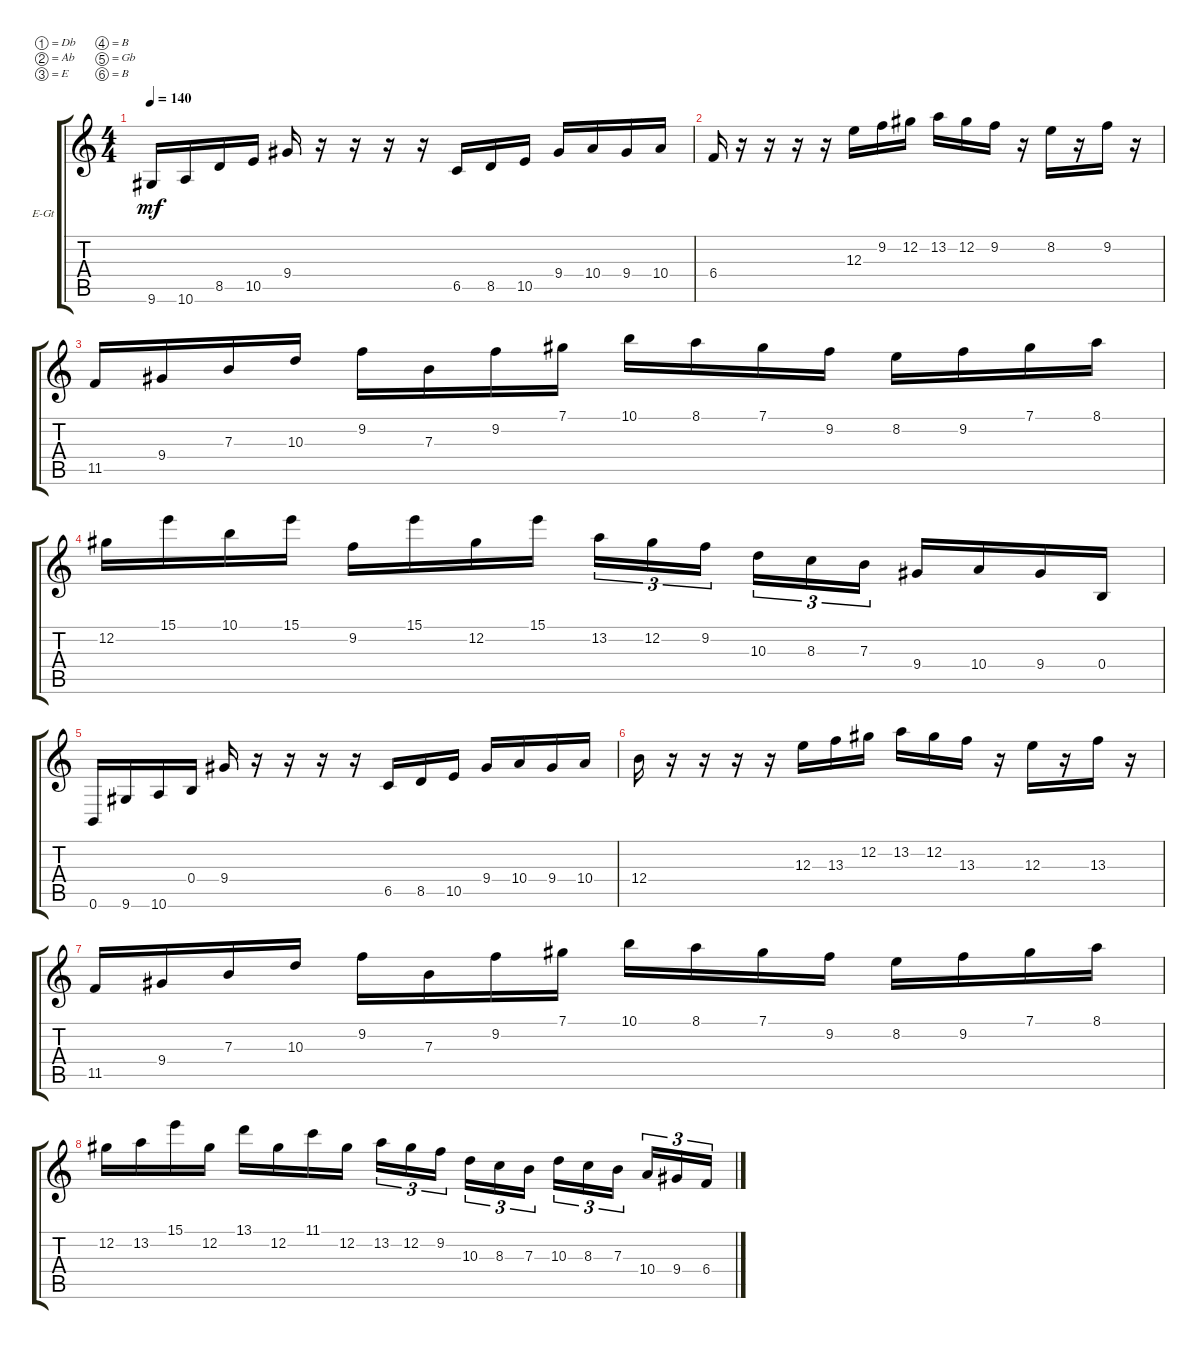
\defaultSystemsLayout 4
\bracketExtendMode groupsimilarinstruments
\firstSystemTrackNameOrientation horizontal
\otherSystemsTrackNameOrientation horizontal
\track ("Electric Guitar" "E-Gt") {instrument distortionguitar}
\staff {score tabs}
\tuning (Db4 Ab3 E3 B2 Gb2 B1)
\ts (4 4)
\tempo 140
\clef g2
\ks c
9.6.16{dy mf instrument distortionguitar} 10.6.16 8.5.16 10.5.16 9.4.16 r.16 r.16 r.16 r.16 6.5.16 8.5.16 10.5.16 9.4.16 10.4.16 9.4.16 10.4.16 |
6.4.16 r.16 r.16 r.16 r.16 12.3.16 9.2.16 12.2.16 13.2.16 12.2.16 9.2.16 r.16 8.2.16 r.16 9.2.16 r.16 |
11.5.16 9.4.16 7.3.16 10.3.16 9.2.16 7.3.16 9.2.16 7.1.16 10.1.16 8.1.16 7.1.16 9.2.16 8.2.16 9.2.16 7.1.16 8.1.16 |
12.2.16 15.1.16 10.1.16 15.1.16 9.2.16 15.1.16 12.2.16 15.1.16 13.2.16{tu (3 2)} 12.2.16{tu (3 2)} 9.2.16{tu (3 2)} 10.3.16{tu (3 2)} 8.3.16{tu (3 2)} 7.3.16{tu (3 2)} 9.4.16 10.4.16 9.4.16 0.4.16 |
0.6.16 9.6.16 10.6.16 0.4.16 9.4.16 r.16 r.16 r.16 r.16 6.5.16 8.5.16 10.5.16 9.4.16 10.4.16 9.4.16 10.4.16 |
12.4.16 r.16 r.16 r.16 r.16 12.3.16 13.3.16 12.2.16 13.2.16 12.2.16 13.3.16 r.16 12.3.16 r.16 13.3.16 r.16 |
11.5.16 9.4.16 7.3.16 10.3.16 9.2.16 7.3.16 9.2.16 7.1.16 10.1.16 8.1.16 7.1.16 9.2.16 8.2.16 9.2.16 7.1.16 8.1.16 |
12.2.16 13.2.16 15.1.16 12.2.16 13.1.16 12.2.16 11.1.16 12.2.16 13.2.16{tu (3 2)} 12.2.16{tu (3 2)} 9.2.16{tu (3 2)} 10.3.16{tu (3 2)} 8.3.16{tu (3 2)} 7.3.16{tu (3 2)} 10.3.16{tu (3 2)} 8.3.16{tu (3 2)} 7.3.16{tu (3 2)} 10.4.16{tu (3 2)} 9.4.16{tu (3 2)} 6.4.16{tu (3 2)}
